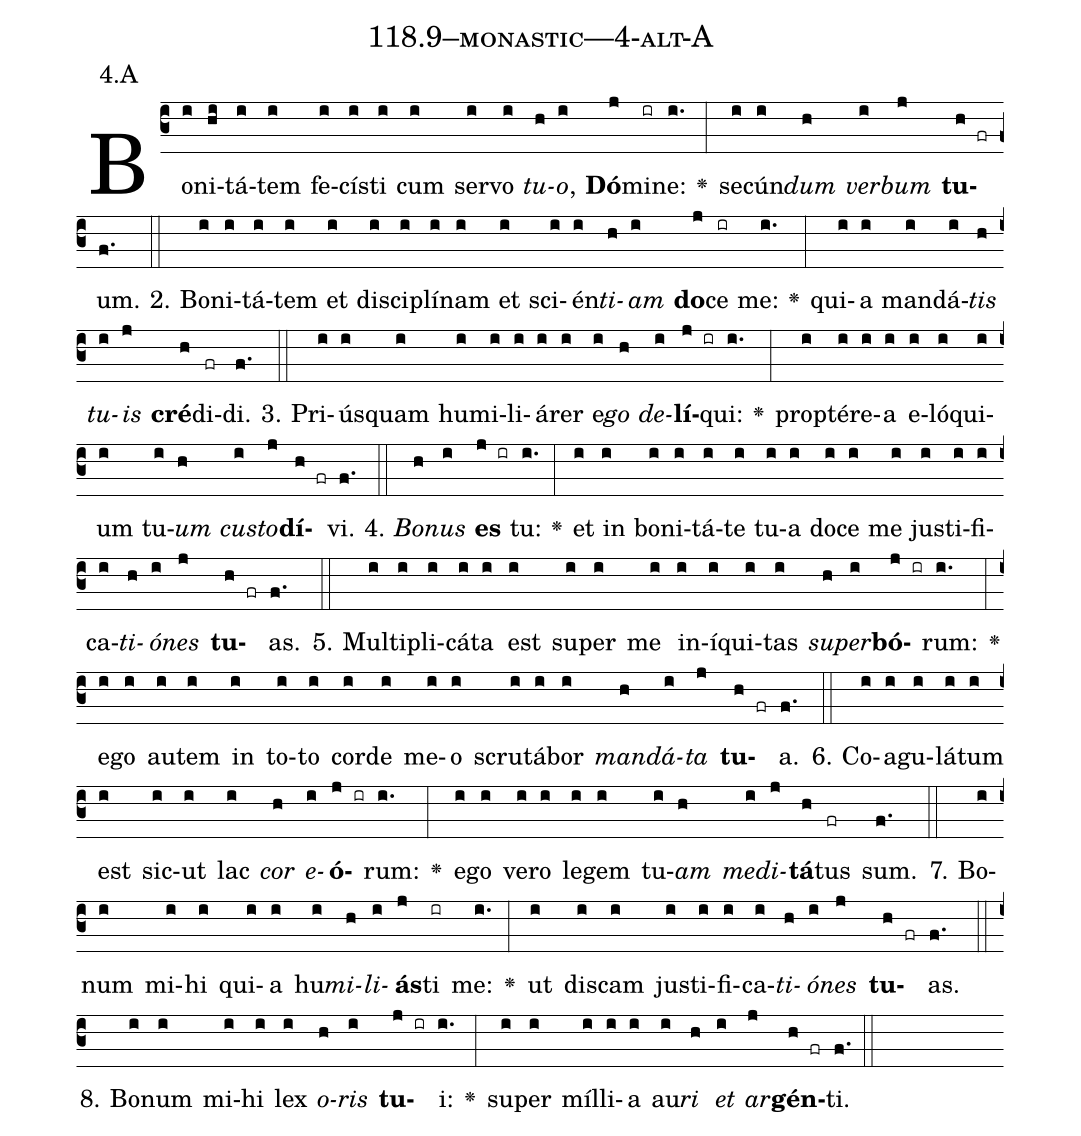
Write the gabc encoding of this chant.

name: 118.9--monastic---4-alt-A;
annotation: 4.A;
%%
(c3)Bo(i)ni(hi)tá(i)tem(i) fe(i)cís(i)ti(i) cum(i) ser(i)vo(i) <i>tu</i>(h)<i>o</i>,(i) <b>Dó</b>(j)mi(ir)ne:(i.) <v>\greheightstar</v>(:) se(i)cún(i)<i>dum</i>(h) <i>ver</i>(i)<i>bum</i>(j) <b>tu</b>(h fr)um.(f.) (::)
2. Bo(i)ni(i)tá(i)tem(i) et(i) di(i)sci(i)plí(i)nam(i) et(i) sci(i)én(i)<i>ti</i>(h)<i>am</i>(i) <b>do</b>(j)ce(ir) me:(i.) <v>\greheightstar</v>(:) qui(i)a(i) man(i)dá(i)<i>tis</i>(h) <i>tu</i>(i)<i>is</i>(j) <b>cré</b>(h)di(fr)di.(f.) (::)
3. Pri(i)ús(i)quam(i) hu(i)mi(i)li(i)á(i)rer(i) e(i)<i>go</i>(h) <i>de</i>(i)<b>lí</b>(j ir)qui:(i.) <v>\greheightstar</v>(:) prop(i)tér(i)e(i)a(i) e(i)ló(i)qui(i)um(i) tu(i)<i>um</i>(h) <i>cus</i>(i)<i>to</i>(j)<b>dí</b>(h fr)vi.(f.) (::)
4. <i>Bo</i>(h)<i>nus</i>(i) <b>es</b>(j ir) tu:(i.) <v>\greheightstar</v>(:) et(i) in(i) bo(i)ni(i)tá(i)te(i) tu(i)a(i) do(i)ce(i) me(i) jus(i)ti(i)fi(i)ca(i)<i>ti</i>(h)<i>ó</i>(i)<i>nes</i>(j) <b>tu</b>(h fr)as.(f.) (::)
5. Mul(i)ti(i)pli(i)cá(i)ta(i) est(i) su(i)per(i) me(i) in(i)í(i)qui(i)tas(i) <i>su</i>(h)<i>per</i>(i)<b>bó</b>(j ir)rum:(i.) <v>\greheightstar</v>(:) e(i)go(i) au(i)tem(i) in(i) to(i)to(i) cor(i)de(i) me(i)o(i) scru(i)tá(i)bor(i) <i>man</i>(h)<i>dá</i>(i)<i>ta</i>(j) <b>tu</b>(h fr)a.(f.) (::)
6. Co(i)a(i)gu(i)lá(i)tum(i) est(i) sic(i)ut(i) lac(i) <i>cor</i>(h) <i>e</i>(i)<b>ó</b>(j ir)rum:(i.) <v>\greheightstar</v>(:) e(i)go(i) ve(i)ro(i) le(i)gem(i) tu(i)<i>am</i>(h) <i>me</i>(i)<i>di</i>(j)<b>tá</b>(h)tus(fr) sum.(f.) (::)
7. Bo(i)num(i) mi(i)hi(i) qui(i)a(i) hu(i)<i>mi</i>(h)<i>li</i>(i)<b>ás</b>(j)ti(ir) me:(i.) <v>\greheightstar</v>(:) ut(i) dis(i)cam(i) jus(i)ti(i)fi(i)ca(i)<i>ti</i>(h)<i>ó</i>(i)<i>nes</i>(j) <b>tu</b>(h fr)as.(f.) (::)
8. Bo(i)num(i) mi(i)hi(i) lex(i) <i>o</i>(h)<i>ris</i>(i) <b>tu</b>(j ir)i:(i.) <v>\greheightstar</v>(:) su(i)per(i) míl(i)li(i)a(i) au(i)<i>ri</i>(h) <i>et</i>(i) <i>ar</i>(j)<b>gén</b>(h fr)ti.(f.) (::)
